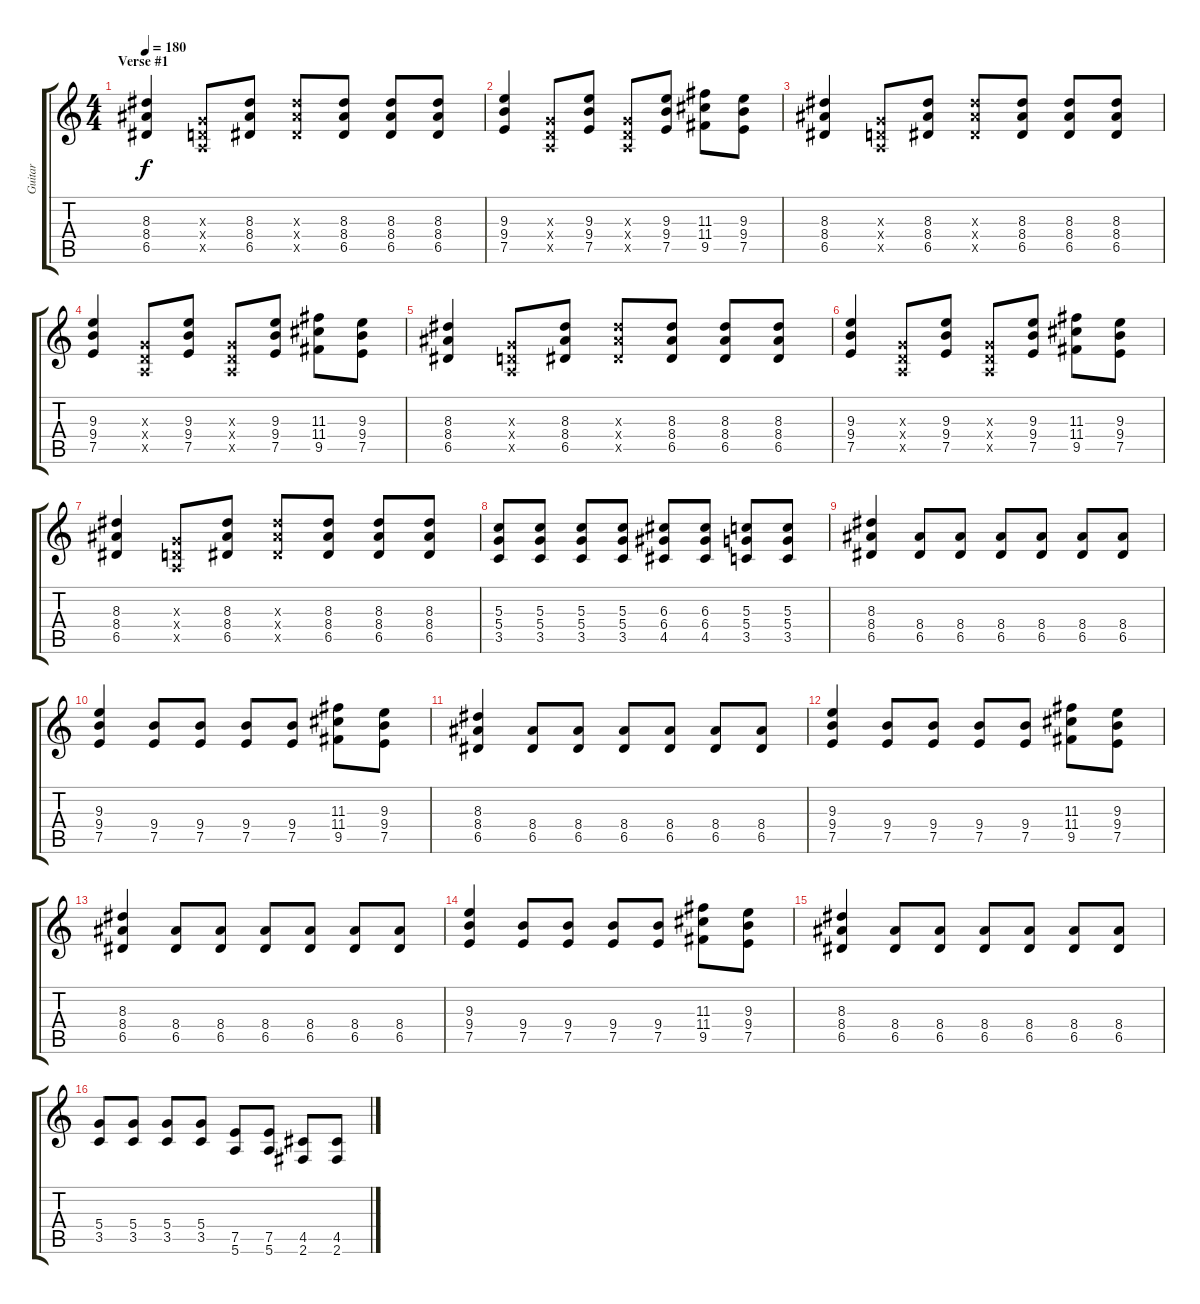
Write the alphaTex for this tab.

\track ("Guitar" "Guitar") {instrument overdrivenguitar}
\staff {score tabs}
\tuning (E4 B3 G3 D3 A2 E2) {hide}
\ts (4 4)
\section ("" "Verse #1")
\tempo 180
\clef g2
\ks c
(8.3 8.4 6.5).4{dy f} (0.3{x} 0.4{x} 0.5{x}).8 (8.3 8.4 6.5).8 (8.3{x} 8.4{x} 6.5{x}).8 (8.3 8.4 6.5).8 (8.3 8.4 6.5).8 (8.3 8.4 6.5).8 |
(9.3 9.4 7.5).4 (0.3{x} 0.4{x} 0.5{x}).8 (9.3 9.4 7.5).8 (0.3{x} 0.4{x} 0.5{x}).8 (9.3 9.4 7.5).8 (11.3 11.4 9.5).8 (9.3 9.4 7.5).8 |
(8.3 8.4 6.5).4 (0.3{x} 0.4{x} 0.5{x}).8 (8.3 8.4 6.5).8 (8.3{x} 8.4{x} 6.5{x}).8 (8.3 8.4 6.5).8 (8.3 8.4 6.5).8 (8.3 8.4 6.5).8 |
(9.3 9.4 7.5).4 (0.3{x} 0.4{x} 0.5{x}).8 (9.3 9.4 7.5).8 (0.3{x} 0.4{x} 0.5{x}).8 (9.3 9.4 7.5).8 (11.3 11.4 9.5).8 (9.3 9.4 7.5).8 |
(8.3 8.4 6.5).4 (0.3{x} 0.4{x} 0.5{x}).8 (8.3 8.4 6.5).8 (8.3{x} 8.4{x} 6.5{x}).8 (8.3 8.4 6.5).8 (8.3 8.4 6.5).8 (8.3 8.4 6.5).8 |
(9.3 9.4 7.5).4 (0.3{x} 0.4{x} 0.5{x}).8 (9.3 9.4 7.5).8 (0.3{x} 0.4{x} 0.5{x}).8 (9.3 9.4 7.5).8 (11.3 11.4 9.5).8 (9.3 9.4 7.5).8 |
(8.3 8.4 6.5).4 (0.3{x} 0.4{x} 0.5{x}).8 (8.3 8.4 6.5).8 (8.3{x} 8.4{x} 6.5{x}).8 (8.3 8.4 6.5).8 (8.3 8.4 6.5).8 (8.3 8.4 6.5).8 |
(5.3 5.4 3.5).8 (5.3 5.4 3.5).8 (5.3 5.4 3.5).8 (5.3 5.4 3.5).8 (6.3 6.4 4.5).8 (6.3 6.4 4.5).8 (5.3 5.4 3.5).8 (5.3 5.4 3.5).8 |
(8.3 8.4 6.5).4 (8.4 6.5).8 (8.4 6.5).8 (8.4 6.5).8 (8.4 6.5).8 (8.4 6.5).8 (8.4 6.5).8 |
(9.3 9.4 7.5).4 (9.4 7.5).8 (9.4 7.5).8 (9.4 7.5).8 (9.4 7.5).8 (11.3 11.4 9.5).8 (9.3 9.4 7.5).8 |
(8.3 8.4 6.5).4 (8.4 6.5).8 (8.4 6.5).8 (8.4 6.5).8 (8.4 6.5).8 (8.4 6.5).8 (8.4 6.5).8 |
(9.3 9.4 7.5).4 (9.4 7.5).8 (9.4 7.5).8 (9.4 7.5).8 (9.4 7.5).8 (11.3 11.4 9.5).8 (9.3 9.4 7.5).8 |
(8.3 8.4 6.5).4 (8.4 6.5).8 (8.4 6.5).8 (8.4 6.5).8 (8.4 6.5).8 (8.4 6.5).8 (8.4 6.5).8 |
(9.3 9.4 7.5).4 (9.4 7.5).8 (9.4 7.5).8 (9.4 7.5).8 (9.4 7.5).8 (11.3 11.4 9.5).8 (9.3 9.4 7.5).8 |
(8.3 8.4 6.5).4 (8.4 6.5).8 (8.4 6.5).8 (8.4 6.5).8 (8.4 6.5).8 (8.4 6.5).8 (8.4 6.5).8 |
(5.4 3.5).8 (5.4 3.5).8 (5.4 3.5).8 (5.4 3.5).8 (7.5 5.6).8 (7.5 5.6).8 (4.5 2.6).8 (4.5 2.6).8
